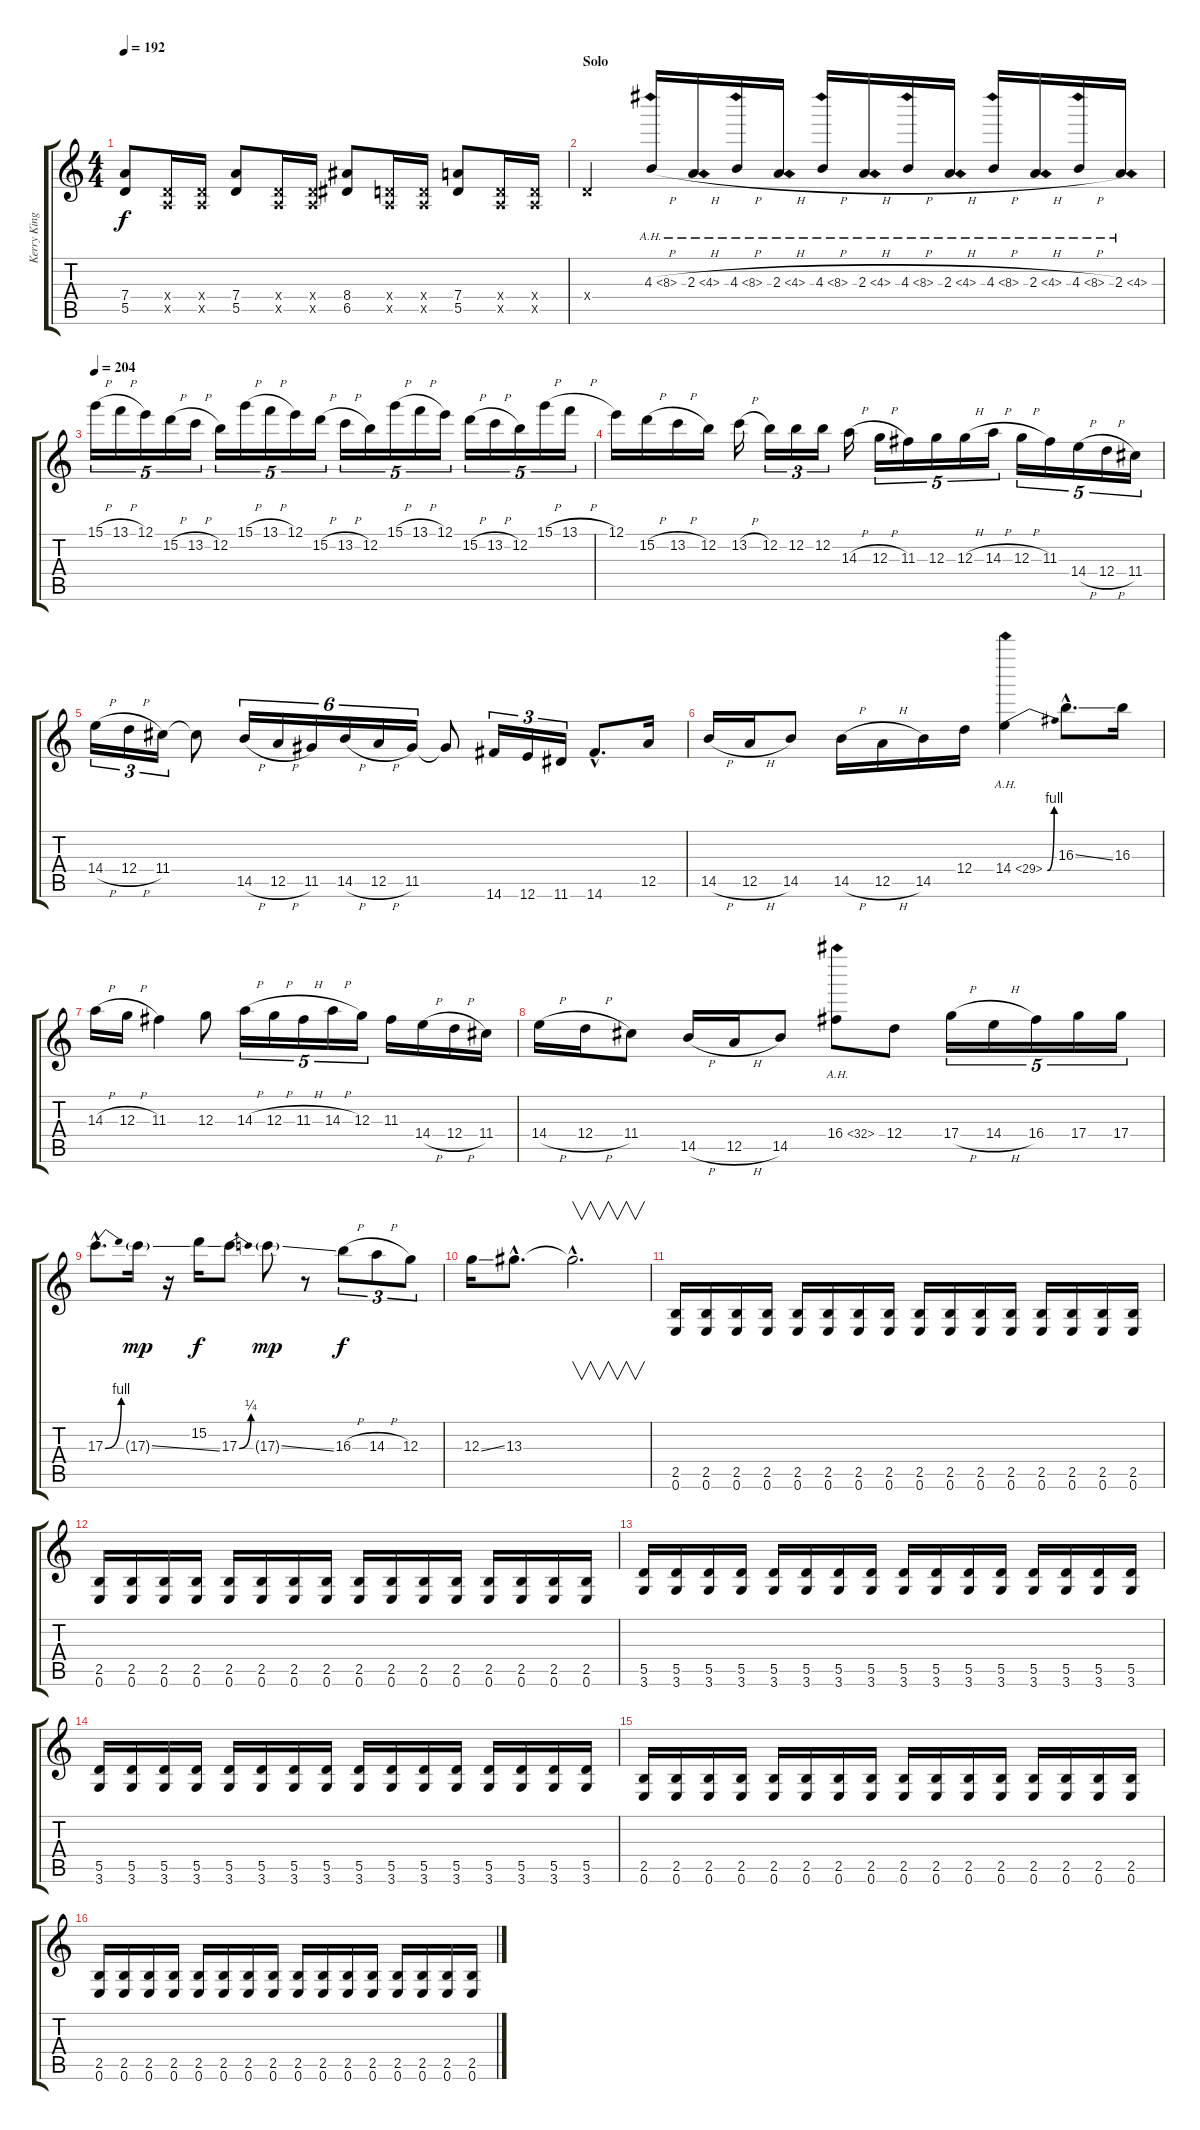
\track ("Kerry King" "Kerry King") {instrument overdrivenguitar}
\staff {score tabs}
\tuning (E4 B3 G3 D3 A2 E2) {hide}
\ts (4 4)
\tempo 192
\clef g2
\ks c
(7.4 5.5).8{dy f} (0.4{x} 0.5{x}).16 (0.4{x} 0.5{x}).16 (7.4 5.5).8 (0.4{x} 0.5{x}).16 (0.4{x} 0.5{x}).16 (8.4 6.5).8 (0.4{x} 0.5{x}).16 (0.4{x} 0.5{x}).16 (7.4 5.5).8 (0.4{x} 0.5{x}).16 (0.4{x} 0.5{x}).16 |
\section ("" "Solo")
0.4{x}.4{volume 16 instrument overdrivenguitar} 4.3{ah 4 h}.16 2.3{ah 2 h}.16 4.3{ah 4 h}.16 2.3{ah 2 h}.16 4.3{ah 4 h}.16 2.3{ah 2 h}.16 4.3{ah 4 h}.16 2.3{ah 2 h}.16 4.3{ah 4 h}.16 2.3{ah 2 h}.16 4.3{ah 4 h}.16 2.3{ah 2}.16 |
\tempo 204
15.1{h}.16{tu (5 4)} 13.1{h}.16{tu (5 4)} 12.1.16{tu (5 4)} 15.2{h}.16{tu (5 4)} 13.2{h}.16{tu (5 4)} 12.2.16{tu (5 4)} 15.1{h}.16{tu (5 4)} 13.1{h}.16{tu (5 4)} 12.1.16{tu (5 4)} 15.2{h}.16{tu (5 4)} 13.2{h}.16{tu (5 4)} 12.2.16{tu (5 4)} 15.1{h}.16{tu (5 4)} 13.1{h}.16{tu (5 4)} 12.1.16{tu (5 4)} 15.2{h}.16{tu (5 4)} 13.2{h}.16{tu (5 4)} 12.2.16{tu (5 4)} 15.1{h}.16{tu (5 4)} 13.1{h}.16{tu (5 4)} |
12.1.16 15.2{h}.16 13.2{h}.16 12.2.16 13.2{h}.16 12.2.16{tu (3 2)} 12.2.16{tu (3 2)} 12.2.16{tu (3 2)} 14.3{h}.16 12.3{h}.16{tu (5 4)} 11.3.16{tu (5 4)} 12.3.16{tu (5 4)} 12.3{h}.16{tu (5 4)} 14.3{h}.16{tu (5 4)} 12.3{h}.16{tu (5 4)} 11.3.16{tu (5 4)} 14.4{h}.16{tu (5 4)} 12.4{h}.16{tu (5 4)} 11.4.16{tu (5 4)} |
14.4{h}.16{tu (3 2)} 12.4{h}.16{tu (3 2)} 11.4.16{tu (3 2)} 11.4{t}.8 14.5{h}.16{tu (6 4)} 12.5{h}.16{tu (6 4)} 11.5.16{tu (6 4)} 14.5{h}.16{tu (6 4)} 12.5{h}.16{tu (6 4)} 11.5.16{tu (6 4)} 11.5{t}.8 14.6.16{tu (3 2)} 12.6.16{tu (3 2)} 11.6.16{tu (3 2)} 14.6{hac}.8{d} 12.5.16 |
14.5{h}.16 12.5{h}.16 14.5.8 14.5{h}.16 12.5{h}.16 14.5.16 12.4.16 14.4{be (bend 0 0 60 4) ah 15}.4 16.3{ss hac}.8{d} 16.3.16 |
14.3{h}.16 12.3{h}.16 11.3.4 12.3.8 14.3{h}.16{tu (5 4)} 12.3{h}.16{tu (5 4)} 11.3{h}.16{tu (5 4)} 14.3{h}.16{tu (5 4)} 12.3.16{tu (5 4)} 11.3.16 14.4{h}.16 12.4{h}.16 11.4.16 |
14.4{h}.16 12.4{h}.16 11.4.8 14.5{h}.16 12.5{h}.16 14.5.8 16.4{ah 16}.8 12.4.8 17.4{h}.16{tu (5 4)} 14.4{h}.16{tu (5 4)} 16.4.16{tu (5 4)} 17.4.16{tu (5 4)} 17.4.16{tu (5 4)} |
17.3{be (bend 0 0 60 4) hac}.8{d} 17.3{ss g}.16{dy mp} r.16 15.2.16{dy f} 17.3{be (bend 0 0 60 1)}.8 17.3{ss g}.8{dy mp} r.8 16.3{h}.8{tu (3 2) dy f} 14.3{h}.8{tu (3 2)} 12.3.8{tu (3 2)} |
12.3{ss}.16 13.3{hac}.8{d} 13.3{hac t}.2{v d} |
(2.5 0.6).16{volume 13 instrument distortionguitar} (2.5 0.6).16 (2.5 0.6).16 (2.5 0.6).16 (2.5 0.6).16 (2.5 0.6).16 (2.5 0.6).16 (2.5 0.6).16 (2.5 0.6).16 (2.5 0.6).16 (2.5 0.6).16 (2.5 0.6).16 (2.5 0.6).16 (2.5 0.6).16 (2.5 0.6).16 (2.5 0.6).16 |
(2.5 0.6).16 (2.5 0.6).16 (2.5 0.6).16 (2.5 0.6).16 (2.5 0.6).16 (2.5 0.6).16 (2.5 0.6).16 (2.5 0.6).16 (2.5 0.6).16 (2.5 0.6).16 (2.5 0.6).16 (2.5 0.6).16 (2.5 0.6).16 (2.5 0.6).16 (2.5 0.6).16 (2.5 0.6).16 |
(5.5 3.6).16 (5.5 3.6).16 (5.5 3.6).16 (5.5 3.6).16 (5.5 3.6).16 (5.5 3.6).16 (5.5 3.6).16 (5.5 3.6).16 (5.5 3.6).16 (5.5 3.6).16 (5.5 3.6).16 (5.5 3.6).16 (5.5 3.6).16 (5.5 3.6).16 (5.5 3.6).16 (5.5 3.6).16 |
(5.5 3.6).16 (5.5 3.6).16 (5.5 3.6).16 (5.5 3.6).16 (5.5 3.6).16 (5.5 3.6).16 (5.5 3.6).16 (5.5 3.6).16 (5.5 3.6).16 (5.5 3.6).16 (5.5 3.6).16 (5.5 3.6).16 (5.5 3.6).16 (5.5 3.6).16 (5.5 3.6).16 (5.5 3.6).16 |
(2.5 0.6).16 (2.5 0.6).16 (2.5 0.6).16 (2.5 0.6).16 (2.5 0.6).16 (2.5 0.6).16 (2.5 0.6).16 (2.5 0.6).16 (2.5 0.6).16 (2.5 0.6).16 (2.5 0.6).16 (2.5 0.6).16 (2.5 0.6).16 (2.5 0.6).16 (2.5 0.6).16 (2.5 0.6).16 |
(2.5 0.6).16 (2.5 0.6).16 (2.5 0.6).16 (2.5 0.6).16 (2.5 0.6).16 (2.5 0.6).16 (2.5 0.6).16 (2.5 0.6).16 (2.5 0.6).16 (2.5 0.6).16 (2.5 0.6).16 (2.5 0.6).16 (2.5 0.6).16 (2.5 0.6).16 (2.5 0.6).16 (2.5 0.6).16
